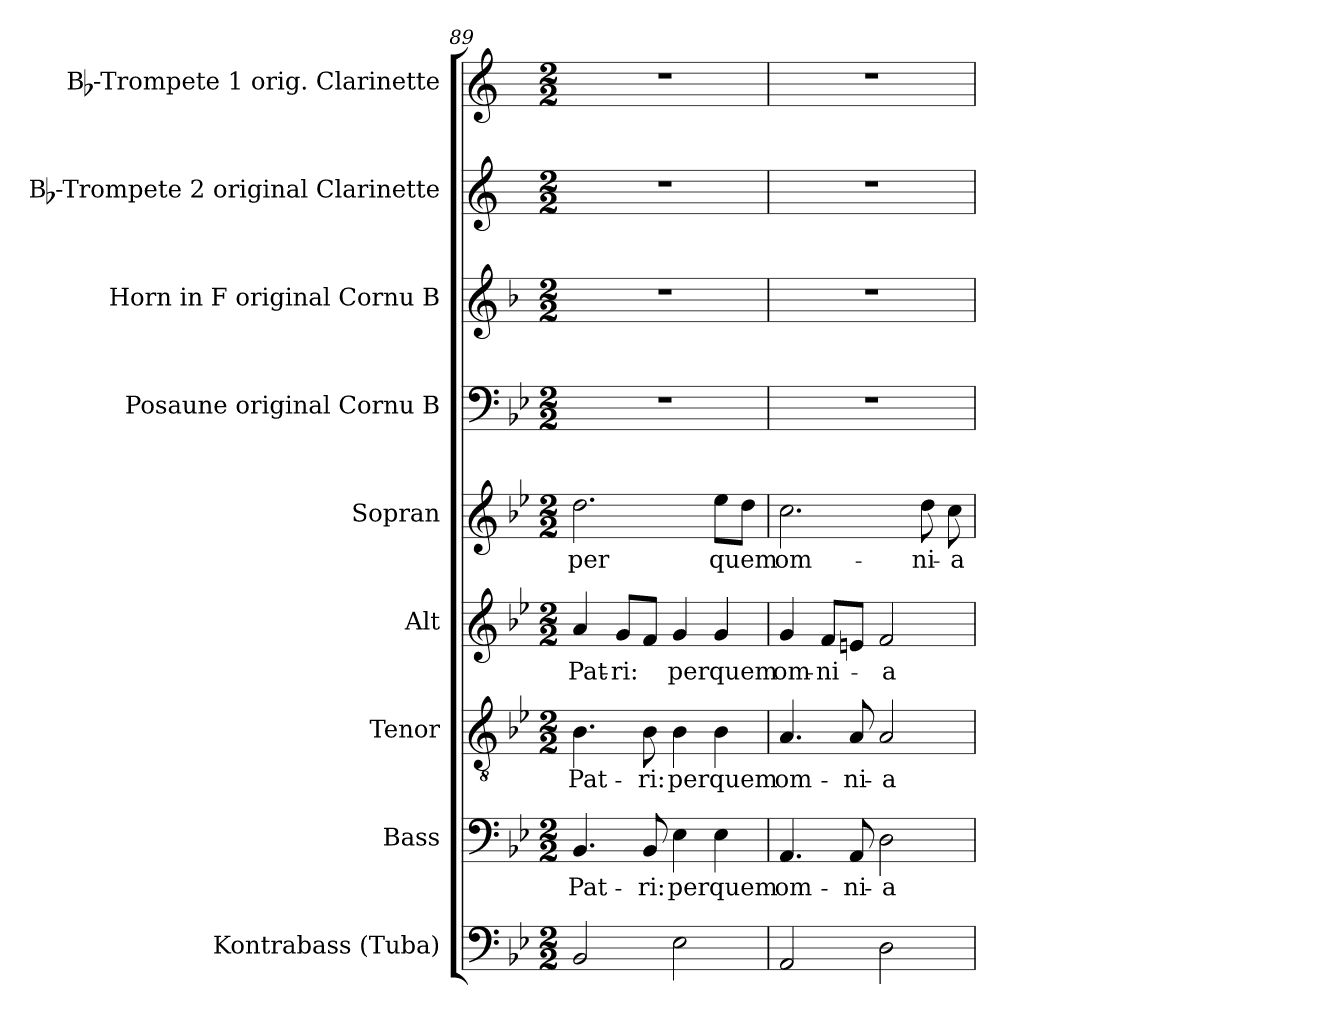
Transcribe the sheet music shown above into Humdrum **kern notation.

**kern	**kern	**text	**kern	**text	**kern	**text	**kern	**text	**kern	**kern	**kern	**kern
*part9	*part8	*part8	*part7	*part7	*part6	*part6	*part5	*part5	*part4	*part3	*part2	*part1
*staff9	*staff8	*staff8	*staff7	*staff7	*staff6	*staff6	*staff5	*staff5	*staff4	*staff3	*staff2	*staff1
*I"Kontrabass (Tuba)	*I"Bass	*	*I"Tenor	*	*I"Alt	*	*I"Sopran	*	*I"Posaune original Cornu B	*I"Horn in F original Cornu B	*I"Bb-Trompete 2 original Clarinette	*I"Bb-Trompete 1 orig. Clarinette
*I'Kb.	*I'B.	*	*I'T.	*	*I'A.	*	*I'S.	*	*I'Pos.	*I'Hrn.	*I'Bb Trp. 2	*I'Bb Trp. 1
!!LO:PB:g=z
*clefF4	*clefF4	*	*clefGv2	*	*clefG2	*	*clefG2	*	*clefF4	*clefG2	*clefG2	*clefG2
*ITrd7c12	*	*	*	*	*	*	*	*	*	*ITrd4c7	*ITrd1c2	*ITrd1c2
*k[b-e-]	*k[b-e-]	*	*k[b-e-]	*	*k[b-e-]	*	*k[b-e-]	*	*k[b-e-]	*k[b-e-]	*k[b-e-]	*k[b-e-]
*B-:	*B-:	*	*B-:	*	*B-:	*	*B-:	*	*B-:	*B-:	*B-:	*B-:
*M2/2	*M2/2	*	*M2/2	*	*M2/2	*	*M2/2	*	*M2/2	*M2/2	*M2/2	*M2/2
=89	=89	=89	=89	=89	=89	=89	=89	=89	=89	=89	=89	=89
!	!	!LO:LY:b	!	!LO:LY:b	!	!LO:LY:b	!	!LO:LY:b	!	!	!	!
2BBB-/	4.BB-/	Pat-	4.B-\	Pat-	4a/	Pat-	2.dd\	per	1r	1r	1r	1r
!	!	!	!	!	!	!LO:LY:b	!	!	!	!	!	!
.	.	.	.	.	8g/L	-ri:	.	.	.	.	.	.
!	!	!LO:LY:b	!	!LO:LY:b	!	!	!	!	!	!	!	!
.	8BB-/	-ri:	8B-\	-ri:	8f/J	.	.	.	.	.	.	.
!	!	!LO:LY:b	!	!LO:LY:b	!	!LO:LY:b	!	!	!	!	!	!
2EE-\	4E-\	per	4B-\	per	4g/	per	.	.	.	.	.	.
!	!	!LO:LY:b	!	!LO:LY:b	!	!LO:LY:b	!	!LO:LY:b	!	!	!	!
.	4E-\	quem	4B-\	quem	4g/	quem	8ee-\L	quem	.	.	.	.
.	.	.	.	.	.	.	8dd\J	.	.	.	.	.
=90	=90	=90	=90	=90	=90	=90	=90	=90	=90	=90	=90	=90
!	!	!LO:LY:b	!	!LO:LY:b	!	!LO:LY:b	!	!LO:LY:b	!	!	!	!
2AAA/	4.AA/	om-	4.A/	om-	4g/	om-	2.cc\	om-	1r	1r	1r	1r
!	!	!	!	!	!	!LO:LY:b	!	!	!	!	!	!
.	.	.	.	.	8f/L	-ni-	.	.	.	.	.	.
!	!	!LO:LY:b	!	!LO:LY:b	!	!	!	!	!	!	!	!
.	8AA/	-ni-	8A/	-ni-	8en/J	.	.	.	.	.	.	.
!	!	!LO:LY:b	!	!LO:LY:b	!	!LO:LY:b	!	!	!	!	!	!
2DD\	2D\	-a	2A/	-a	2f/	-a	.	.	.	.	.	.
!	!	!	!	!	!	!	!	!LO:LY:b	!	!	!	!
.	.	.	.	.	.	.	8dd\	-ni-	.	.	.	.
!	!	!	!	!	!	!	!	!LO:LY:b	!	!	!	!
.	.	.	.	.	.	.	8cc\	-a	.	.	.	.
=	=	=	=	=	=	=	=	=	=	=	=	=
*-	*-	*-	*-	*-	*-	*-	*-	*-	*-	*-	*-	*-
